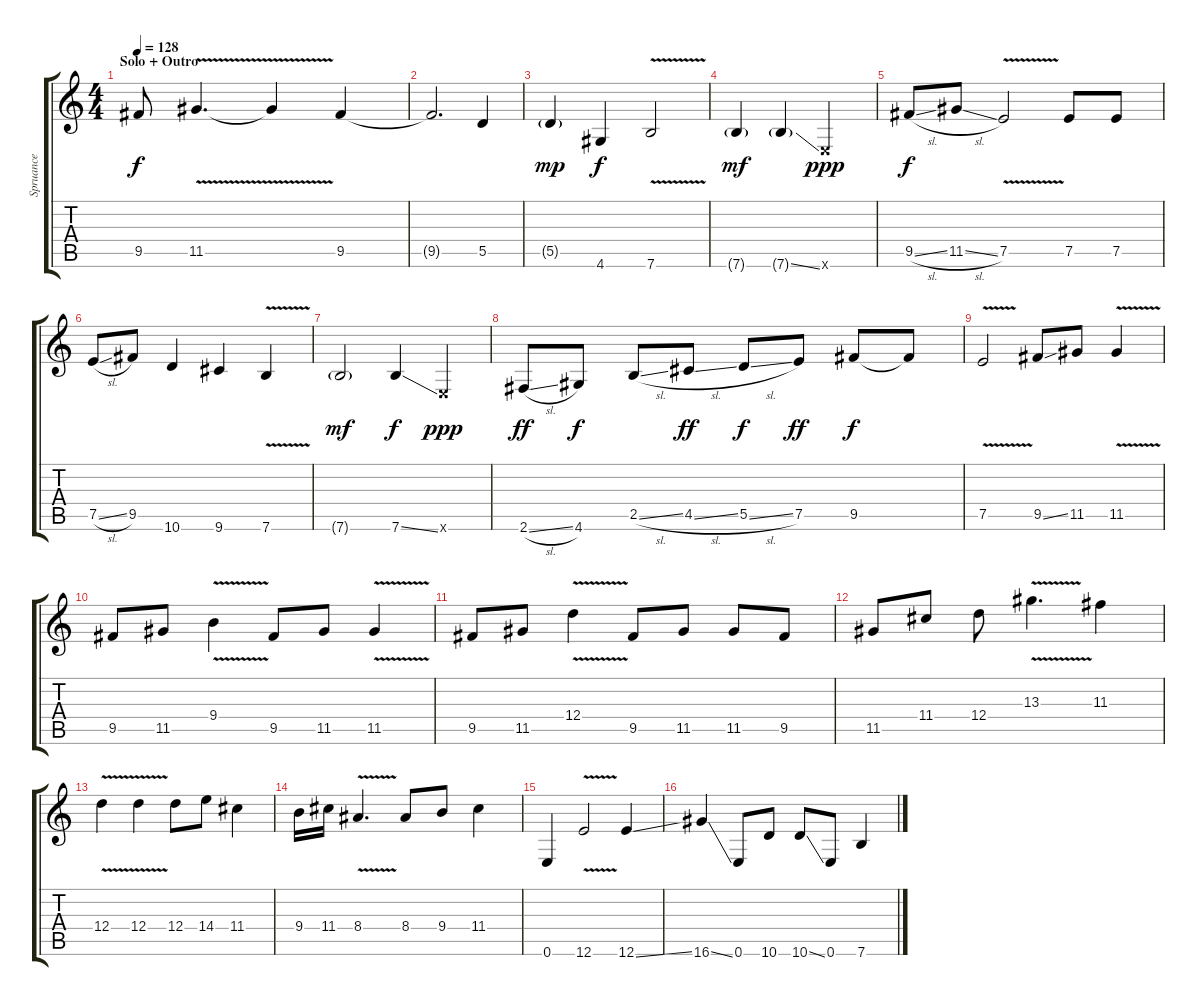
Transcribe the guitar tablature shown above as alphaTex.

\track ("Spruance" "Spruance") {instrument distortionguitar}
\staff {score tabs}
\tuning (E4 B3 G3 D3 A2 E2) {hide}
\ts (4 4)
\section ("" "Solo + Outro")
\tempo 128
\clef g2
\ks c
9.5.8{dy f} 11.5{v}.4{d} 11.5{t}.4 9.5.4 |
9.5{t}.2{d} 5.5.4 |
5.5{g}.4{dy mp} 4.6.4{dy f} 7.6{v}.2 |
7.6{g}.4{dy mf} 7.6{ss g}.4 0.6{x}.2{dy ppp} |
9.5{sl}.8{dy f} 11.5{sl}.8 7.5{v}.2 7.5.8 7.5.8 |
7.5{sl}.8 9.5.8 10.6.4 9.6.4 7.6{v}.4 |
7.6{g}.2{dy mf} 7.6{ss}.4{dy f} 0.6{x}.4{dy ppp} |
2.6{sl}.8{dy ff} 4.6.8{dy f} 2.5{sl}.8 4.5{sl}.8{dy ff} 5.5{sl}.8{dy f} 7.5.8{dy ff} 9.5.8{dy f} 9.5{t}.8 |
7.5{v}.2 9.5{ss}.8 11.5.8 11.5{v}.4 |
9.5.8 11.5.8 9.4{v}.4 9.5.8 11.5.8 11.5{v}.4 |
9.5.8 11.5.8 12.4{v}.4 9.5.8 11.5.8 11.5.8 9.5.8 |
11.5.8 11.4.8 12.4.8 13.3{v}.4{d} 11.3.4 |
12.4{v}.4 12.4{v}.4 12.4.8 14.4.8 11.4.4 |
9.4.16 11.4.16 8.4{v}.4{d} 8.4.8 9.4.8 11.4.4 |
0.6.4 12.6{v}.2 12.6{ss}.4 |
16.6{ss}.4 0.6.8 10.6.8 10.6{ss}.8 0.6.8 7.6.4
